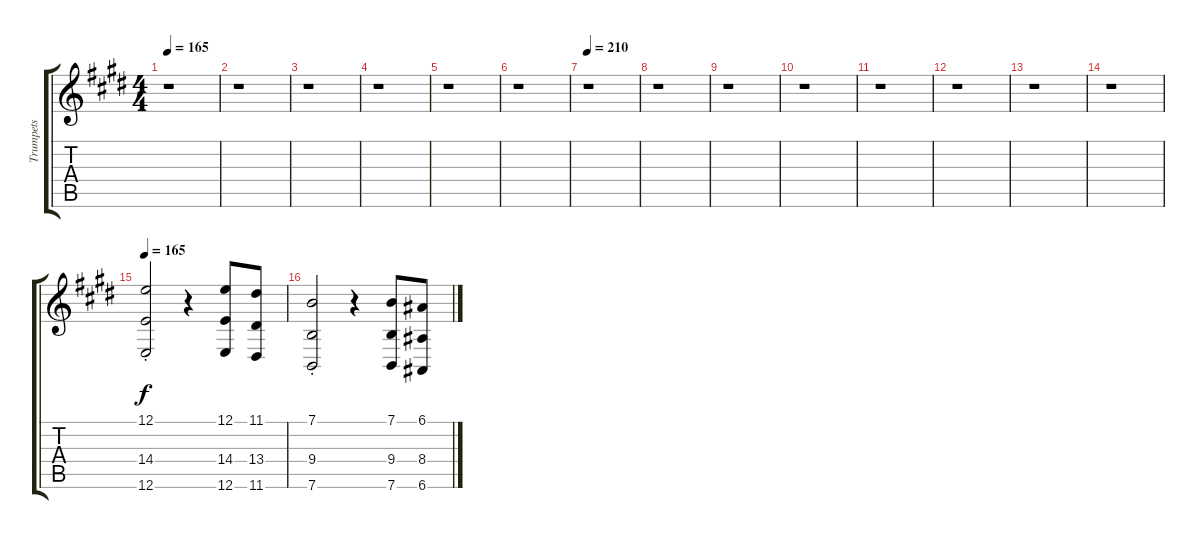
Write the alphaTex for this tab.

\track ("Trumpets" "Trumpets") {instrument trumpet}
\staff {score tabs}
\tuning (E4 B3 G3 D3 A2 E2) {hide}
\ts (4 4)
\tempo 165
\clef g2
\ks e
r.1{dy f} |
\ks c#minor
r.1 |
r.1 |
r.1 |
\ks e
r.1 |
\ks c#minor
r.1 |
\tempo 210
\ks e
r.1 |
\ks c#minor
r.1 |
r.1 |
r.1 |
\ks e
r.1 |
\ks c#minor
r.1 |
r.1 |
r.1 |
\tempo 165
\ks e
(12.1{st} 14.4{st} 12.6{st}).2 r.4 (12.1 14.4 12.6).8 (11.1 13.4 11.6).8 |
\ks c#minor
(7.1{st} 9.4{st} 7.6{st}).2 r.4 (7.1 9.4 7.6).8 (6.1 8.4 6.6).8
